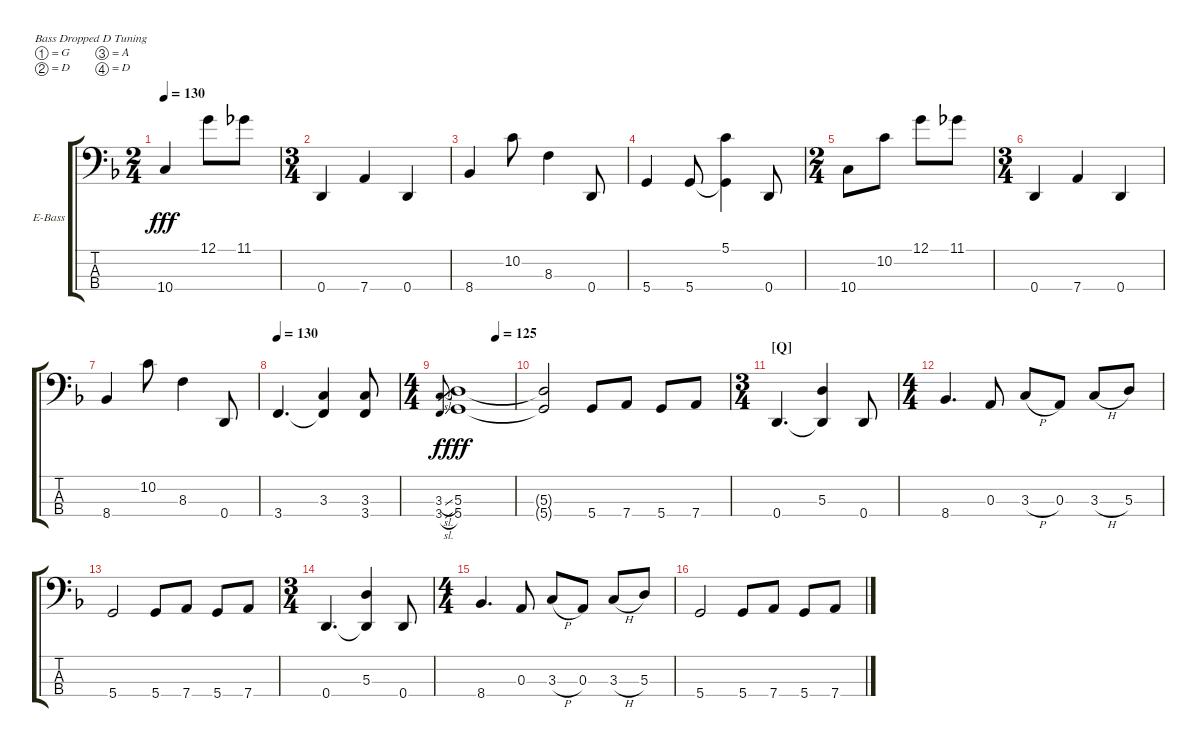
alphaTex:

\defaultSystemsLayout 4
\bracketExtendMode groupsimilarinstruments
\firstSystemTrackNameOrientation horizontal
\otherSystemsTrackNameOrientation horizontal
\track ("Electric Bass" "E-Bass") {instrument electricbassfinger}
\staff {score tabs}
\tuning (G2 D2 A1 D1)
\ts (2 4)
\tempo 130
\clef f4
\ks f
10.4.4{dy fff} 12.1.8 11.1.8 |
\ts (3 4)
0.4.4 7.4.4 0.4.4 |
8.4.4 10.2.8 8.3.4 0.4.8 |
5.4.4 5.4.8 (5.4{t} 5.1).4 0.4.8 |
\ts (2 4)
10.4.8 10.2.8 12.1.8 11.1.8 |
\ts (3 4)
0.4.4 7.4.4 0.4.4 |
8.4.4 10.2.8 8.3.4 0.4.8 |
\tempo 130
3.4.4{d} (3.4{t} 3.3).4 (3.3 3.4).8 |
\ts (4 4)
\tempo (125 0.75625)
(3.4{sl} 3.3{sl}).8{gr dy f} (5.3 5.4).1{dy fff} |
(5.4{t} 5.3{t}).2 5.4.8 7.4.8 5.4.8 7.4.8 |
\ts (3 4)
\section ("Q" "")
0.4.4{d} (0.4{t} 5.3).4 0.4.8 |
\ts (4 4)
8.4.4{d} 0.3.8 3.3{h}.8 0.3.8 3.3{h}.8 5.3.8 |
5.4.2 5.4.8 7.4.8 5.4.8 7.4.8 |
\ts (3 4)
0.4.4{d} (0.4{t} 5.3).4 0.4.8 |
\ts (4 4)
8.4.4{d} 0.3.8 3.3{h}.8 0.3.8 3.3{h}.8 5.3.8 |
5.4.2 5.4.8 7.4.8 5.4.8 7.4.8
